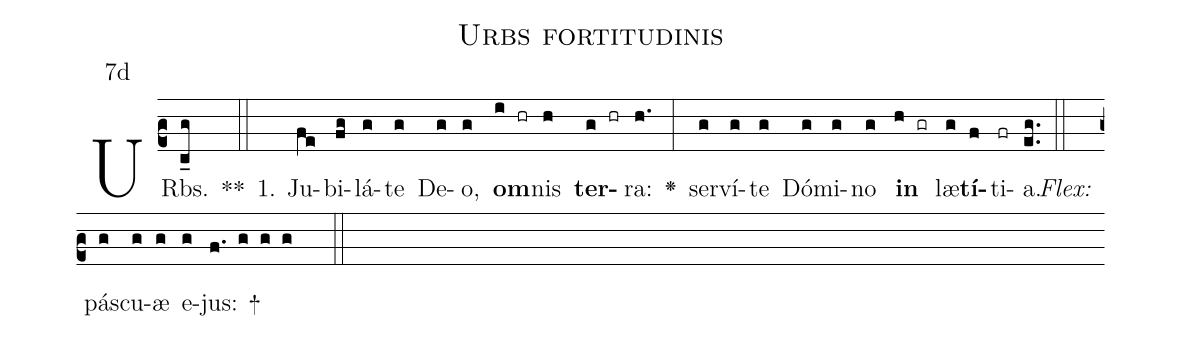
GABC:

name:Urbs fortitudinis;
office-part:Antiphona;
mode:7;
annotation: 7d;
%%
(c2) URbs.(c_g) **(::)
1. Ju(fe)bi(fg)lá(g)te(g) De(g)o,(g) <b>om</b>(i hr)nis(h) <b>ter</b>(g hr)ra:(h.) <v>\greheightstar</v>(:) ser(g)ví(g)te(g) Dó(g)mi(g)no(g) <b>in</b>(h gr) læ(g)<b>tí</b>(f)ti(fr)a.(eg..) (::)
<i>Flex:</i>()  pás(g)cu(g)æ(g) e(g)jus: +(f. g g g  ::)
